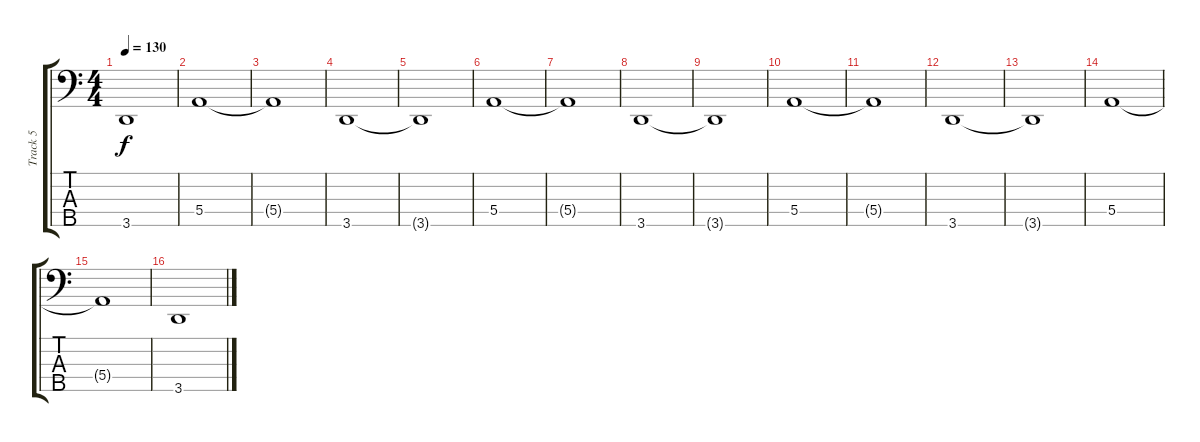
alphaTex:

\track ("Track 5" "Track 5") {instrument electricbassfinger}
\staff {score tabs}
\tuning (G2 D2 A1 E1 B0) {hide}
\ts (4 4)
\tempo 130
\clef f4
\ks c
3.5{t}.1{dy f} |
5.4.1 |
5.4{t}.1 |
3.5.1 |
3.5{t}.1 |
5.4.1 |
5.4{t}.1 |
3.5.1 |
3.5{t}.1 |
5.4.1 |
5.4{t}.1 |
3.5.1 |
3.5{t}.1 |
5.4.1 |
5.4{t}.1 |
3.5.1
